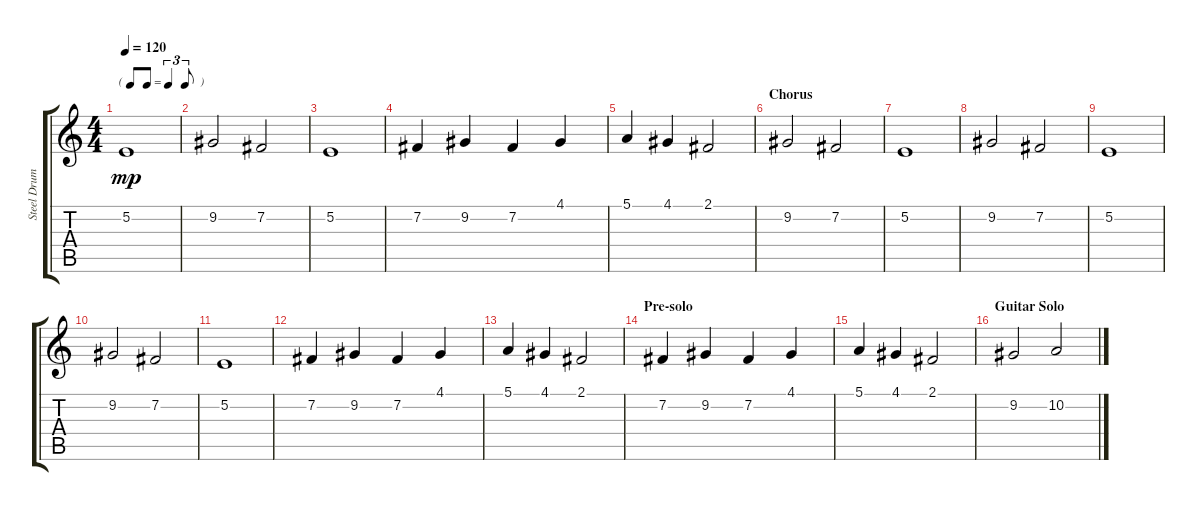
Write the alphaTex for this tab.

\track ("Steel Drums" "Steel Drum") {instrument steeldrums}
\staff {score tabs}
\tuning (E4 B3 G3 D3 A2 E2) {hide}
\ts (4 4)
\tf triplet8th
\tempo 120
\clef g2
\ks c
5.2.1{dy mp} |
9.2.2 7.2.2 |
5.2.1 |
7.2.4 9.2.4 7.2.4 4.1.4 |
5.1.4 4.1.4 2.1.2 |
\section ("" "Chorus")
9.2.2 7.2.2 |
5.2.1 |
9.2.2 7.2.2 |
5.2.1 |
9.2.2 7.2.2 |
5.2.1 |
7.2.4 9.2.4 7.2.4 4.1.4 |
5.1.4 4.1.4 2.1.2 |
\section ("" "Pre-solo")
7.2.4 9.2.4 7.2.4 4.1.4 |
5.1.4 4.1.4 2.1.2 |
\section ("" "Guitar Solo")
9.2.2 10.2.2
